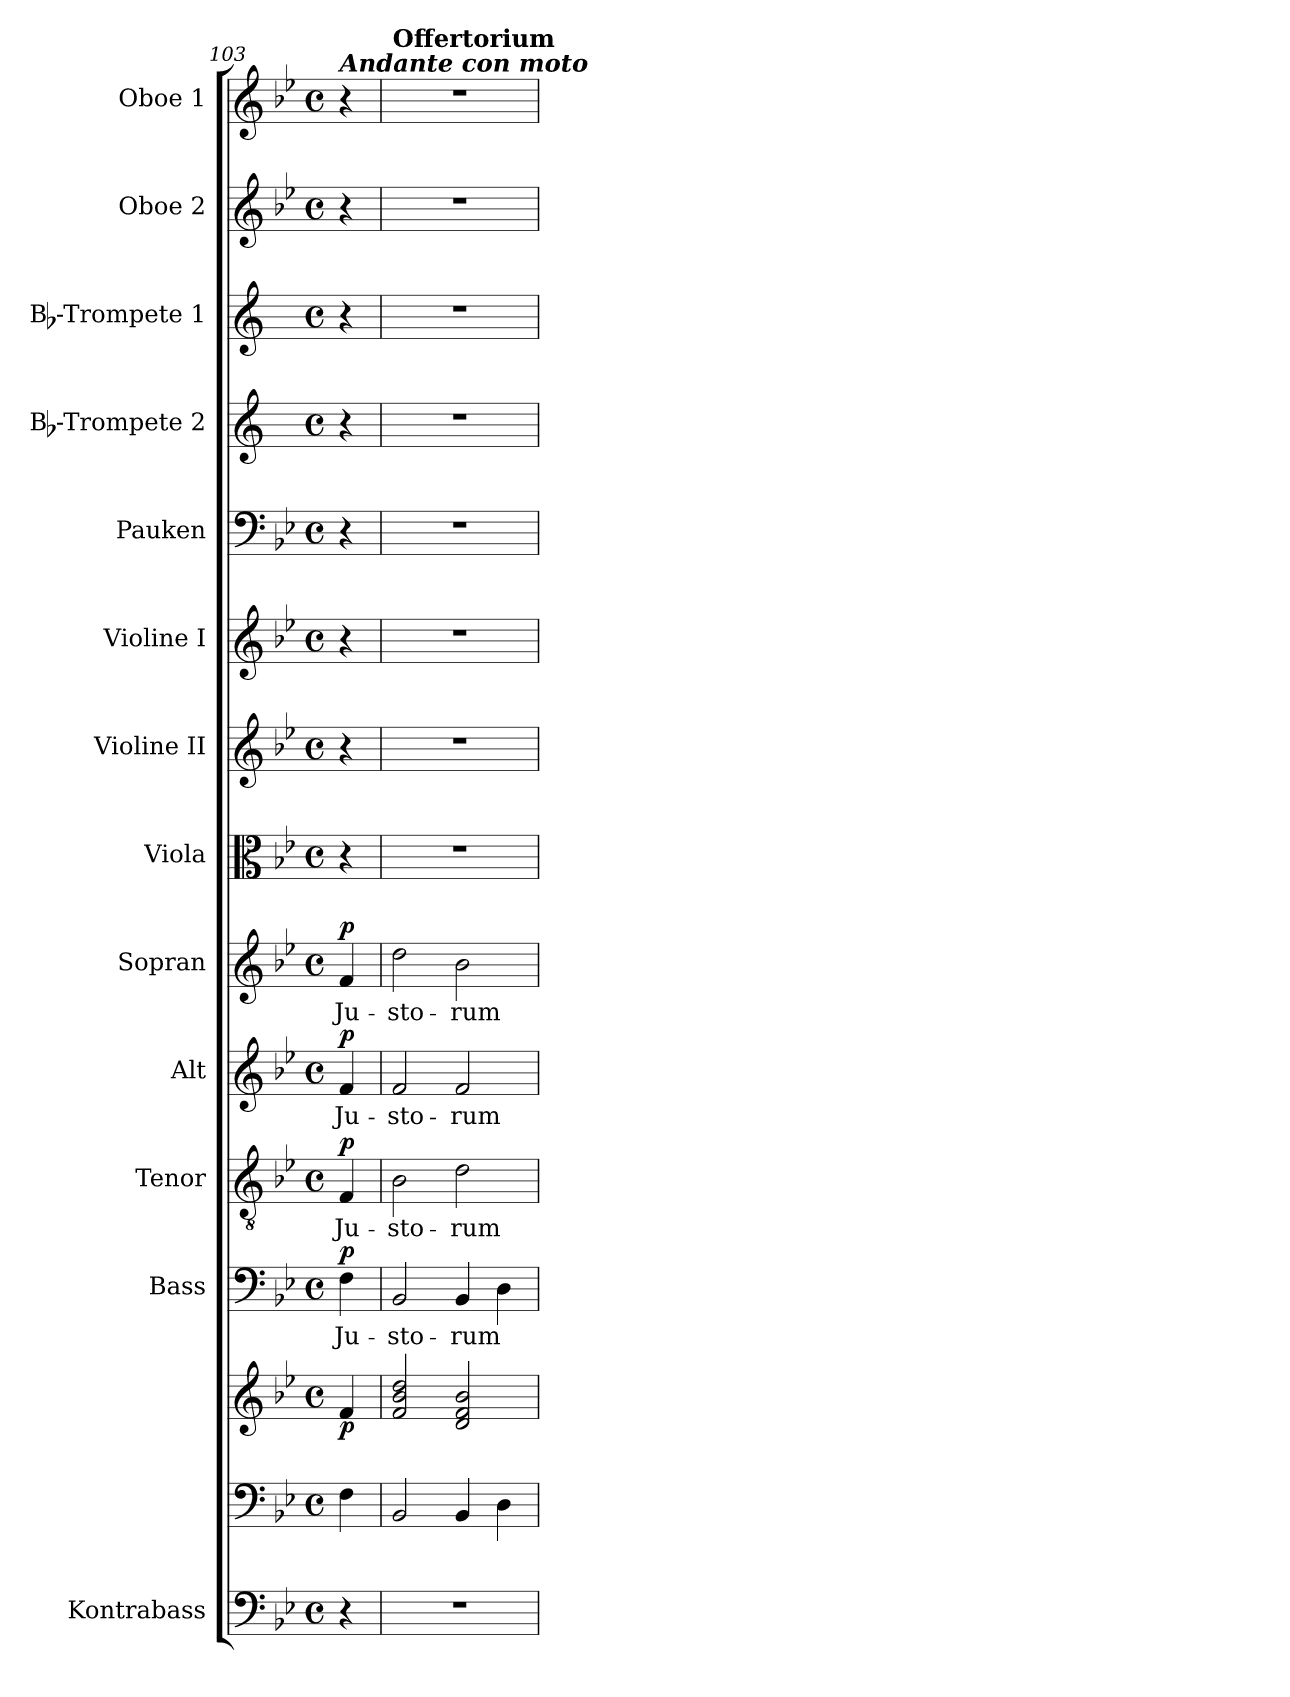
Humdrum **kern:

**kern	**kern	**kern	**dynam	**kern	**text	**dynam	**kern	**text	**dynam	**kern	**text	**dynam	**kern	**text	**dynam	**kern	**kern	**kern	**kern	**kern	**kern	**kern	**kern
*part14	*part13	*part13	*part13	*part12	*part12	*part12	*part11	*part11	*part11	*part10	*part10	*part10	*part9	*part9	*part9	*part8	*part7	*part6	*part5	*part4	*part3	*part2	*part1
*staff15	*staff14	*staff13	*staff13/14	*staff12	*staff12	*staff12	*staff11	*staff11	*staff11	*staff10	*staff10	*staff10	*staff9	*staff9	*staff9	*staff8	*staff7	*staff6	*staff5	*staff4	*staff3	*staff2	*staff1
*I"Kontrabass	*	*	*	*I"Bass	*	*	*I"Tenor	*	*	*I"Alt	*	*	*I"Sopran	*	*	*I"Viola	*I"Violine II	*I"Violine I	*I"Pauken	*I"Bb-Trompete 2	*I"Bb-Trompete 1	*I"Oboe 2	*I"Oboe 1
*I'Kb.	*	*	*	*I'B.	*	*	*I'T.	*	*	*I'A.	*	*	*I'S.	*	*	*I'Vla.	*I'Vl. II	*I'Vl. I	*I'Pk.	*I'Bb Trp. 2	*I'Bb Trp. 1	*I'Ob. 2	*I'Ob. 1
!!LO:PB:g=z
*clefF4	*clefF4	*clefG2	*	*clefF4	*	*	*clefGv2	*	*	*clefG2	*	*	*clefG2	*	*	*clefC3	*clefG2	*clefG2	*clefF4	*clefG2	*clefG2	*clefG2	*clefG2
*ITrd7c12	*	*	*	*	*	*	*	*	*	*	*	*	*	*	*	*	*	*	*	*ITrd1c2	*ITrd1c2	*	*
*k[b-e-]	*k[b-e-]	*k[b-e-]	*	*k[b-e-]	*	*	*k[b-e-]	*	*	*k[b-e-]	*	*	*k[b-e-]	*	*	*k[b-e-]	*k[b-e-]	*k[b-e-]	*k[b-e-]	*k[b-e-]	*k[b-e-]	*k[b-e-]	*k[b-e-]
*B-:	*B-:	*B-:	*	*B-:	*	*	*B-:	*	*	*B-:	*	*	*B-:	*	*	*B-:	*B-:	*B-:	*B-:	*B-:	*B-:	*B-:	*B-:
*M4/4	*M4/4	*M4/4	*	*M4/4	*	*	*M4/4	*	*	*M4/4	*	*	*M4/4	*	*	*M4/4	*M4/4	*M4/4	*M4/4	*M4/4	*M4/4	*M4/4	*M4/4
*met(c)	*met(c)	*met(c)	*	*met(c)	*	*	*met(c)	*	*	*met(c)	*	*	*met(c)	*	*	*met(c)	*met(c)	*met(c)	*met(c)	*met(c)	*met(c)	*met(c)	*met(c)
=103	=103	=103	=103	=103	=103	=103	=103	=103	=103	=103	=103	=103	=103	=103	=103	=103	=103	=103	=103	=103	=103	=103	=103
!	!	!	!	!	!	!	!	!	!	!	!	!	!	!	!	!	!	!	!	!	!	!	!LO:TX:a:Bi:t=Andante con moto
!	!	!	!LO:DY:b	!	!LO:LY:b	!LO:DY:a	!	!LO:LY:b	!LO:DY:a	!	!LO:LY:b	!LO:DY:a	!	!LO:LY:b	!LO:DY:a	!	!	!	!	!	!	!	!
4r	4F\	4f/	p	4F\	Ju-	p	4F/	Ju-	p	4f/	Ju-	p	4f/	Ju-	p	4r	4r	4r	4r	4r	4r	4r	4r
=104	=104	=104	=104	=104	=104	=104	=104	=104	=104	=104	=104	=104	=104	=104	=104	=104	=104	=104	=104	=104	=104	=104	=104
!	!	!	!	!	!	!	!	!	!	!	!	!	!	!	!	!	!	!	!	!	!	!	!LO:TX:a:B:t=Offertorium
!	!	!	!	!	!LO:LY:b	!	!	!LO:LY:b	!	!	!LO:LY:b	!	!	!LO:LY:b	!	!	!	!	!	!	!	!	!
1r	2BB-/	2f/ 2b-/ 2dd/	.	2BB-/	-sto-	.	2B-\	-sto-	.	2f/	-sto-	.	2dd\	-sto-	.	1r	1r	1r	1r	1r	1r	1r	1r
!	!	!	!	!	!LO:LY:b	!	!	!LO:LY:b	!	!	!LO:LY:b	!	!	!LO:LY:b	!	!	!	!	!	!	!	!	!
.	4BB-/	2d/ 2f/ 2b-/	.	4BB-/	-rum	.	2d\	-rum	.	2f/	-rum	.	2b-\	-rum	.	.	.	.	.	.	.	.	.
.	4D\	.	.	4D\	.	.	.	.	.	.	.	.	.	.	.	.	.	.	.	.	.	.	.
=	=	=	=	=	=	=	=	=	=	=	=	=	=	=	=	=	=	=	=	=	=	=	=
*-	*-	*-	*-	*-	*-	*-	*-	*-	*-	*-	*-	*-	*-	*-	*-	*-	*-	*-	*-	*-	*-	*-	*-
